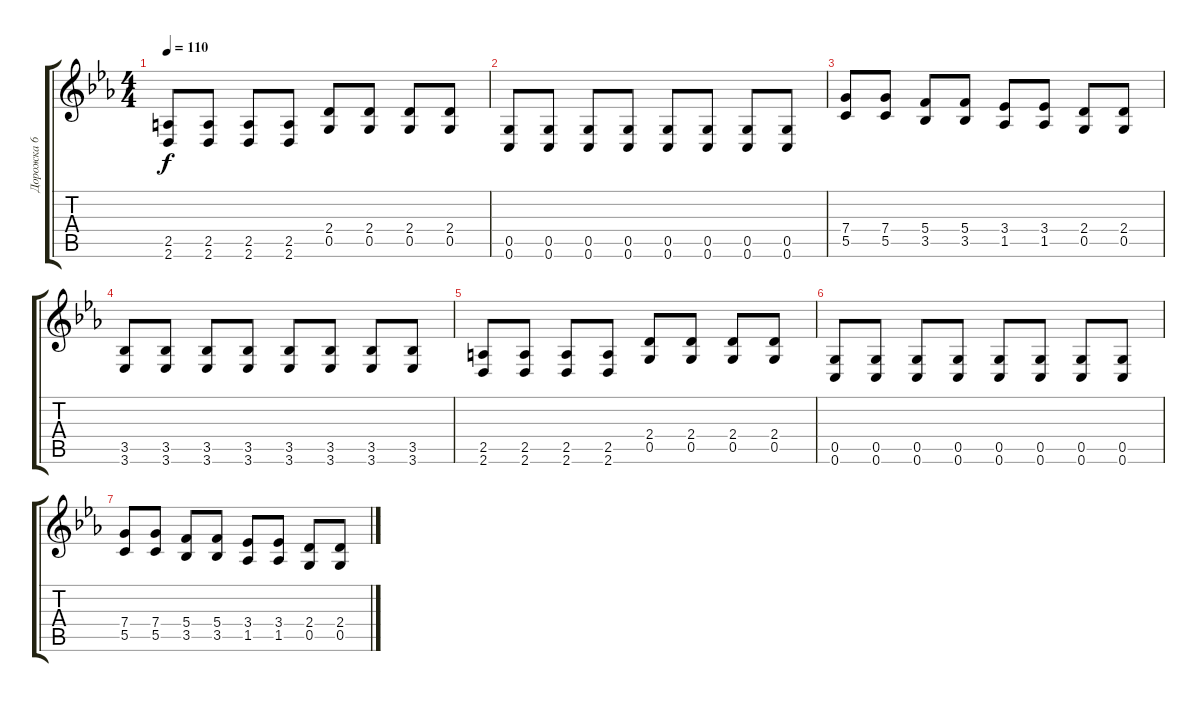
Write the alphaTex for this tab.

\track ("Дорожка 6" "Дорожка 6") {instrument overdrivenguitar}
\staff {score tabs}
\tuning (D4 A3 F3 C3 G2 C2) {hide}
\ts (4 4)
\tempo 110
\clef g2
\ks cminor
(2.5 2.6).8{dy f} (2.5 2.6).8 (2.5 2.6).8 (2.5 2.6).8 (2.4 0.5).8 (2.4 0.5).8 (2.4 0.5).8 (2.4 0.5).8 |
(0.5 0.6).8 (0.5 0.6).8 (0.5 0.6).8 (0.5 0.6).8 (0.5 0.6).8 (0.5 0.6).8 (0.5 0.6).8 (0.5 0.6).8 |
(7.4 5.5).8 (7.4 5.5).8 (5.4 3.5).8 (5.4 3.5).8 (3.4 1.5).8 (3.4 1.5).8 (2.4 0.5).8 (2.4 0.5).8 |
(3.5 3.6).8 (3.5 3.6).8 (3.5 3.6).8 (3.5 3.6).8 (3.5 3.6).8 (3.5 3.6).8 (3.5 3.6).8 (3.5 3.6).8 |
(2.5 2.6).8 (2.5 2.6).8 (2.5 2.6).8 (2.5 2.6).8 (2.4 0.5).8 (2.4 0.5).8 (2.4 0.5).8 (2.4 0.5).8 |
(0.5 0.6).8 (0.5 0.6).8 (0.5 0.6).8 (0.5 0.6).8 (0.5 0.6).8 (0.5 0.6).8 (0.5 0.6).8 (0.5 0.6).8 |
(7.4 5.5).8 (7.4 5.5).8 (5.4 3.5).8 (5.4 3.5).8 (3.4 1.5).8 (3.4 1.5).8 (2.4 0.5).8 (2.4 0.5).8
